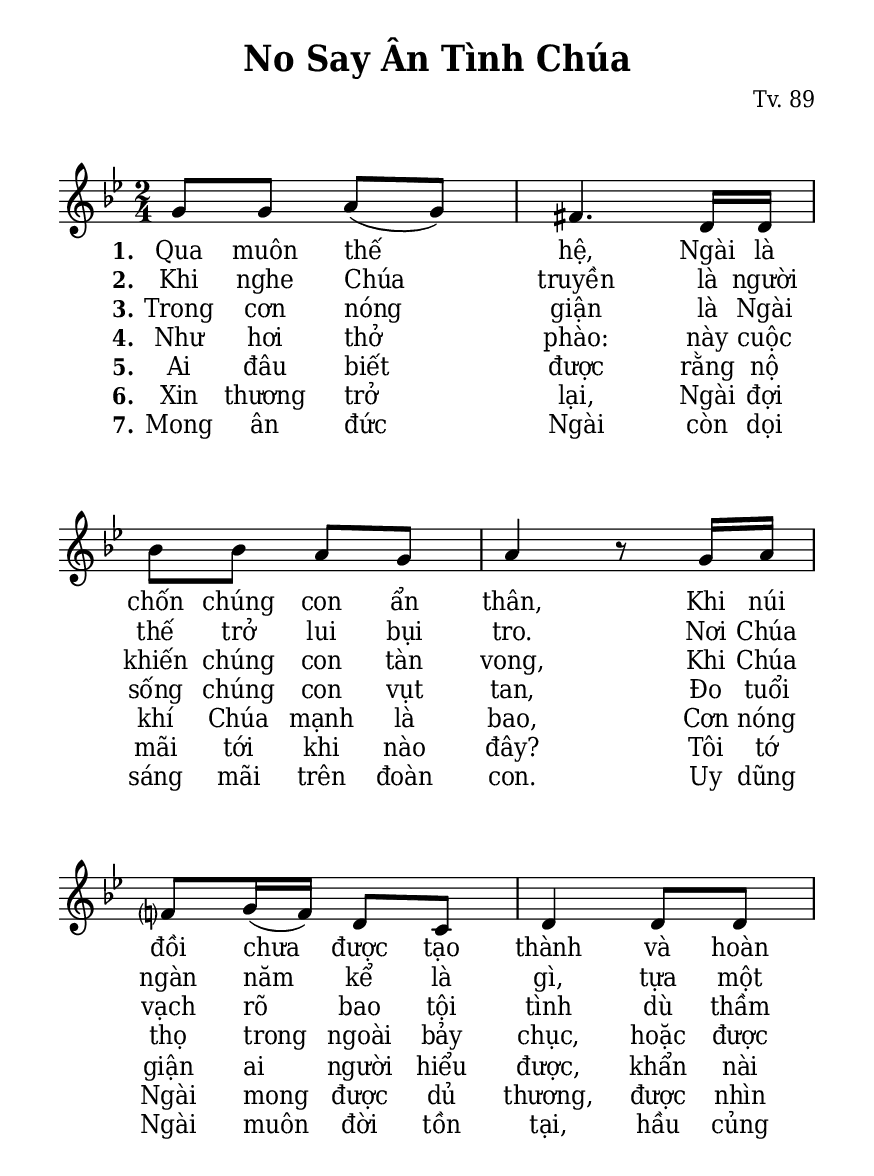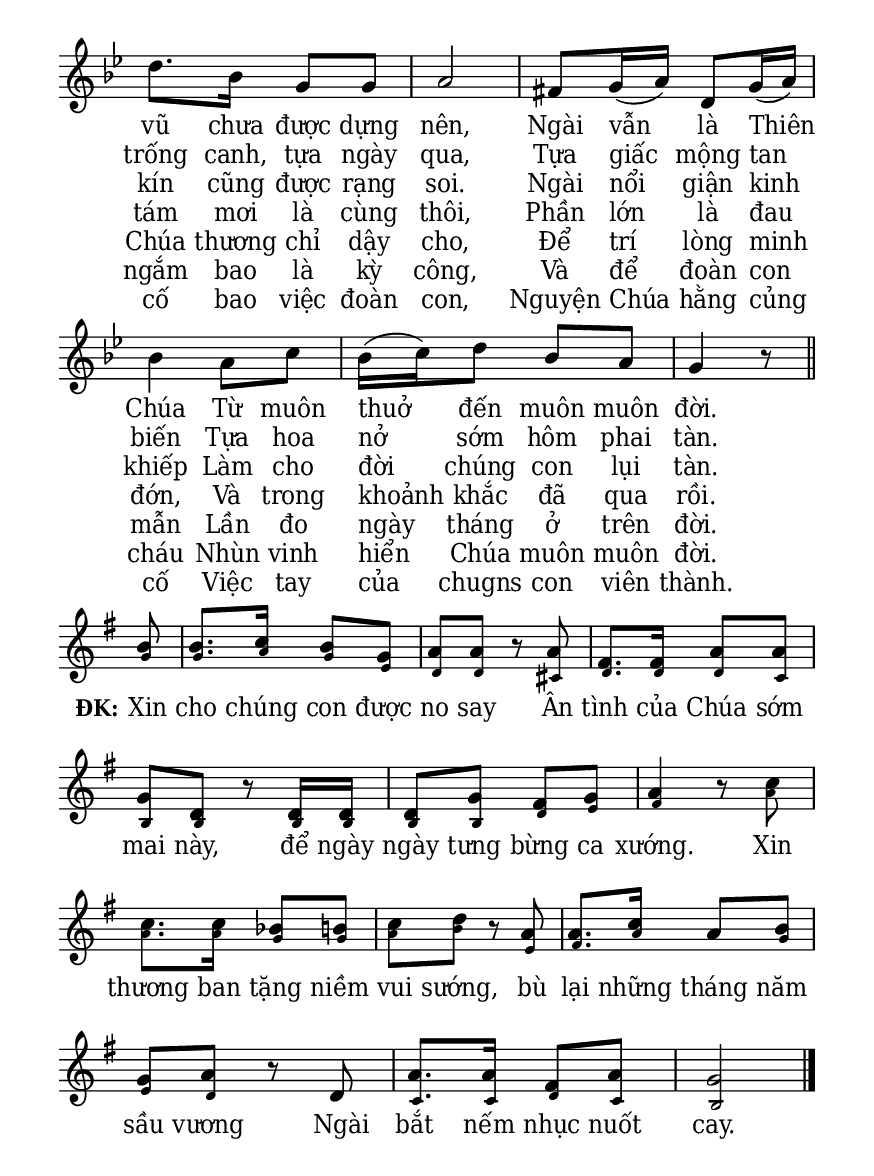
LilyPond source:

% Cài đặt chung\
\version "2.22.1"
\include "english.ly"

\header {
  title = "No Say Ân Tình Chúa"
  composer = "Tv. 89"
  %arranger = "Lm. Kim Long"
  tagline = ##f
}

% Nhạc phiên khúc
nhacPhienKhucSop = \relative c'' {
  g8 g a (g) |
  fs4. d16 d |
  bf'8 bf a g |
  a4 r8 g16 a |
  f!?8 g16 (f) d8 c |
  d4 d8 d |
  d'8. bf16 g8 g |
  a2 |
  fs8 g16 (a) d,8 g16 (a) |
  bf4 a8 c |
  bf16 (c) d8 bf a |
  \partial 4. g4 r8 \bar "||" \break
  
  \set Staff.printKeyCancellation = ##f
  \set Staff.explicitKeySignatureVisibility = #end-of-line-invisible
  \key g \major
  \partial 8 b8 |
  b8. c16 b8 g |
  a a r a |
  fs8. fs16 a8 a |
  g d r8 d16 d |
  d8 g fs g |
  a4 r8 c |
  c8. c16 bf8 b |
  c8 d r a |
  a8. c16 a8 b |
  g a r d, |
  a'8. a16 fs8 a |
  g2 \bar "|."
}

nhacPhienKhucAlto = \relative c'' {
  R2*11
  r4.
  
  \set Staff.printKeyCancellation = ##f
  \set Staff.explicitKeySignatureVisibility = #end-of-line-invisible
  \key g \major
  g8 |
  g8. a16 g8 e |
  d d r cs |
  d8. d16 d8 c |
  b b r b16 b |
  b8 b d e |
  fs4 r8 a |
  a8. a16 g8 g |
  a b r e, |
  fs8. a16 a8 g |
  e d r d |
  c8. c16 d8 c |
  b2
}

% Lời phiên khúc
loiPhienKhucSop = \lyrics {
  <<
    {
      \set stanza = "1."
      Qua muôn thế hệ, Ngài là chốn chúng con ẩn thân,
      Khi núi đồi chưa được tạo thành
      và hoàn vũ chưa được dựng nên,
      Ngài vẫn là Thiên Chúa
      Từ muôn thuở đến muôn muôn đời.
    }
    \new Lyrics {
	    \set associatedVoice = "beSop"
	    \set stanza = "2."
	    Khi nghe Chúa truyền là người thế trở lui bụi tro.
	    Nơi Chúa ngàn năm kể là gì,
	    tựa một trống canh, tựa ngày qua,
	    Tựa giấc mộng tan biến
	    Tựa hoa nở sớm hôm phai tàn.
    }
    \new Lyrics {
	    \set associatedVoice = "beSop"
	    \set stanza = "3."
	    Trong cơn nóng giận là Ngài khiến chúng con tàn vong,
	    Khi Chúa vạch rõ bao tội tình
	    dù thầm kín cũng được rạng soi.
	    Ngài nổi giận kinh khiếp
	    Làm cho đời chúng con lụi tàn.
    }
    \new Lyrics {
	    \set associatedVoice = "beSop"
	    \set stanza = "4."
	    Như hơi thở phào: này cuộc sống chúng con vụt tan,
	    Đo tuổi thọ trong ngoài bảy chục,
	    hoặc được tám mơi là cùng thôi,
	    Phần lớn là đau đớn,
	    Và trong khoảnh khắc đã qua rồi.
    }
    \new Lyrics {
	    \set associatedVoice = "beSop"
	    \set stanza = "5."
	    Ai đâu biết được rằng nộ khí Chúa mạnh là bao,
	    Cơn nóng giận ai người hiểu được,
	    khẩn nài Chúa thương chỉ dậy cho,
	    Để trí lòng minh mẫn
	    Lần đo ngày tháng ở trên đời.
    }
    \new Lyrics {
	    \set associatedVoice = "beSop"
	    \set stanza = "6."
	    Xin thương trở lại, Ngài đợi mãi tới khi nào đây?
	    Tôi tớ Ngài mong được dủ thương,
	    được nhìn ngắm bao là kỳ công,
	    Và để đoàn con cháu
	    Nhùn vinh hiển Chúa muôn muôn đời.
    }
    \new Lyrics {
	    \set associatedVoice = "beSop"
	    \set stanza = "7."
	    Mong ân đức Ngài còn dọi sáng mãi trên đoàn con.
	    Uy dũng Ngài muôn đời tồn tại,
	    hầu củng cố bao việc đoàn con,
	    Nguyện Chúa hằng củng cố
	    Việc tay của chugns con viên thành.
    }
  >>
  \set stanza = "ĐK:"
  Xin cho chúng con được no say
  Ân tình của Chúa sớm mai này,
  để ngày ngày tưng bừng ca xướng.
  Xin thương ban tặng niềm vui sướng,
  bù lại những tháng năm sầu vương
  Ngài bắt nếm nhục nuốt cay.
}

% Dàn trang
\paper {
  #(set-paper-size "a5")
  top-margin = 10\mm
  bottom-margin = 10\mm
  left-margin = 10\mm
  right-margin = 10\mm
  indent = #0
  #(define fonts
	 (make-pango-font-tree "Deja Vu Serif Condensed"
	 		       "Deja Vu Serif Condensed"
			       "Deja Vu Serif Condensed"
			       (/ 20 20)))
  print-page-number = ##f
}

TongNhip = {
  \key bf \major \time 2/4
  \set Timing.beamExceptions = #'()
  \set Timing.baseMoment = #(ly:make-moment 1/4)
}

% Đổi kích thước nốt cho bè phụ
notBePhu =
#(define-music-function (font-size music) (number? ly:music?)
   (for-some-music
     (lambda (m)
       (if (music-is-of-type? m 'rhythmic-event)
           (begin
             (set! (ly:music-property m 'tweaks)
                   (cons `(font-size . ,font-size)
                         (ly:music-property m 'tweaks)))
             #t)
           #f))
     music)
   music)

\score {
  \new ChoirStaff <<
    \new Staff \with {
        \consists "Merge_rests_engraver"
        printPartCombineTexts = ##f
      }
      <<
      \new Voice \TongNhip \partCombine 
        \nhacPhienKhucSop
        \notBePhu -3 { \nhacPhienKhucAlto }
      \new NullVoice = beSop \nhacPhienKhucSop
      \new Lyrics \lyricsto beSop \loiPhienKhucSop
      >>
  >>
  \layout {
    %\override Staff.TimeSignature.transparent = ##t
    \override Lyrics.LyricSpace.minimum-distance = #0.8
    \override Score.BarNumber.break-visibility = ##(#f #f #f)
    \override Score.SpacingSpanner.uniform-stretching = ##t
  } 
}
